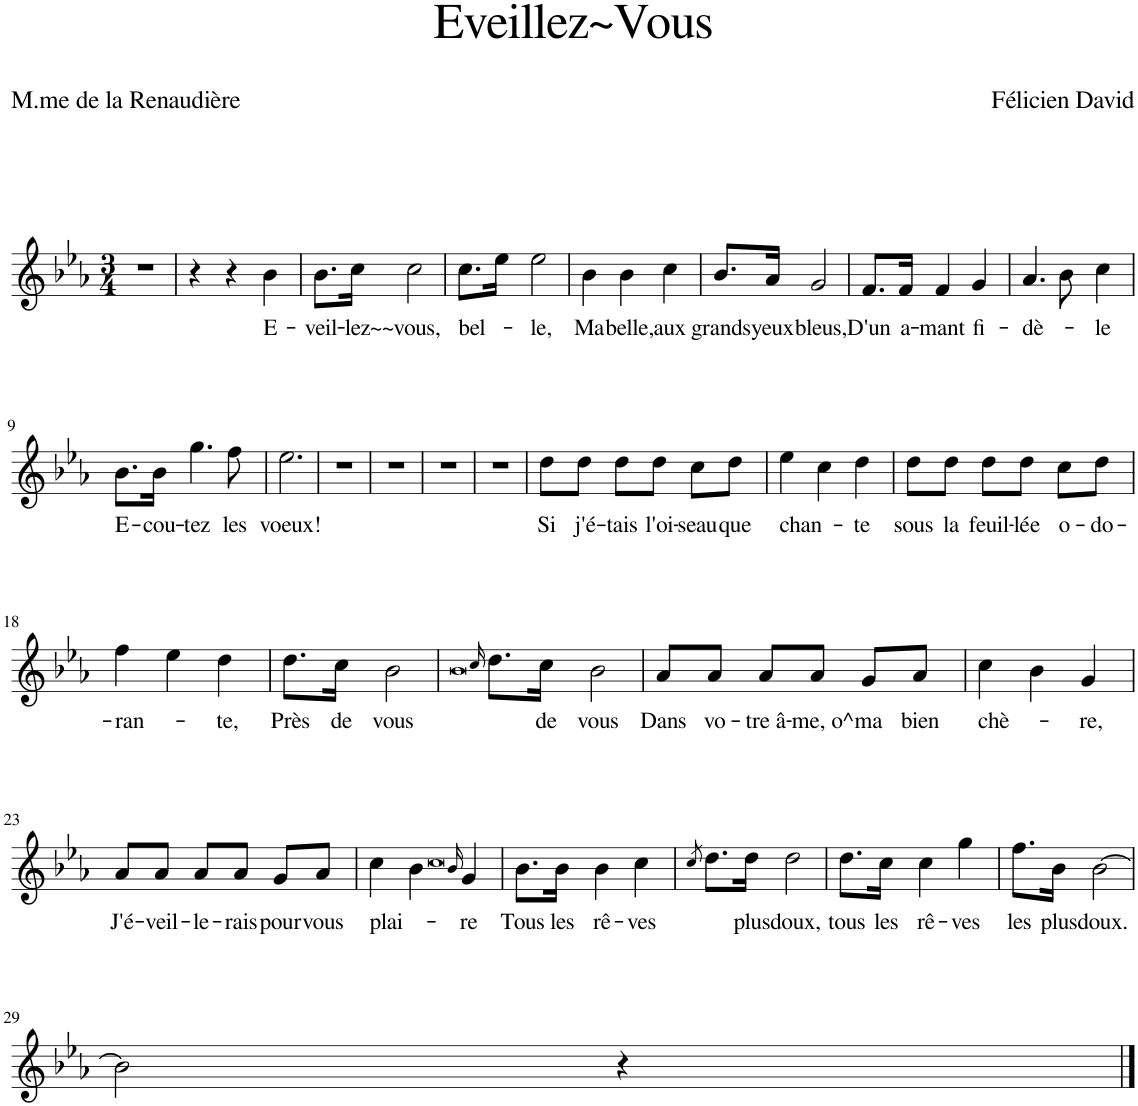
**kern	**text
*part1	*part1
*staff1	*staff1
*I"Piano	*
*I'Pno	*
*clefG2	*
*k[b-e-a-]	*
*M3/4	*
=1	=1
2.r	.
=2	=2
4r	.
4r	.
!	!LO:LY:b
4b-\	E-
=3	=3
!	!LO:LY:b
8.b-\L	-veil-
!	!LO:LY:b
16cc\Jk	-lez~
!	!LO:LY:b
2cc\	~vous,
=4	=4
!	!LO:LY:b
8.cc\L	bel-
16ee-\Jk	.
!	!LO:LY:b
2ee-\	-le,
=5	=5
!	!LO:LY:b
4b-\	Ma
!	!LO:LY:b
4b-\	belle,
!	!LO:LY:b
4cc\	aux
=6	=6
!	!LO:LY:b
8.b-/L	grands
!	!LO:LY:b
16a-/Jk	yeux
!	!LO:LY:b
2g/	bleus,
=7	=7
!	!LO:LY:b
8.f/L	D'un
!	!LO:LY:b
16f/Jk	a-
!	!LO:LY:b
4f/	-mant
!	!LO:LY:b
4g/	fi-
=8	=8
!	!LO:LY:b
4.a-/	-dè-
8b-\	.
!	!LO:LY:b
4cc\	-le
!!LO:LB:g=z
=9	=9
!	!LO:LY:b
8.b-\L	E-
!	!LO:LY:b
16b-\Jk	-cou-
!	!LO:LY:b
4.gg\	-tez
!	!LO:LY:b
8ff\	les
=10	=10
!	!LO:LY:b
2.ee-\	voeux!
=11	=11
2.r	.
=12	=12
2.r	.
=13	=13
2.r	.
=14	=14
2.r	.
=15	=15
!	!LO:LY:b
8dd\L	Si
!	!LO:LY:b
8dd\J	j'é-
!	!LO:LY:b
8dd\L	-tais
!	!LO:LY:b
8dd\J	l'oi-
!	!LO:LY:b
8cc\L	-seau
!	!LO:LY:b
8dd\J	que
=16	=16
!	!LO:LY:b
4ee-\	chan-
4cc\	.
!	!LO:LY:b
4dd\	-te
=17	=17
!	!LO:LY:b
8dd\L	sous
!	!LO:LY:b
8dd\J	la
!	!LO:LY:b
8dd\L	feuil-
!	!LO:LY:b
8dd\J	-lée
!	!LO:LY:b
8cc\L	o-
!	!LO:LY:b
8dd\J	-do-
!!LO:LB:g=z
=18	=18
!	!LO:LY:b
4ff\	-ran-
4ee-\	.
!	!LO:LY:b
4dd\	-te,
=19	=19
!	!LO:LY:b
8.dd\L	Près
!	!LO:LY:b
16cc\Jk	de
!	!LO:LY:b
2b-\	vous
=20	=20
0qb-	.
16qcc/	.
8.dd\L	.
!	!LO:LY:b
16cc\Jk	de
!	!LO:LY:b
2b-\	vous
=21	=21
!	!LO:LY:b
8a-/L	Dans
!	!LO:LY:b
8a-/J	vo-
!	!LO:LY:b
8a-/L	-tre â-
!	!LO:LY:b
8a-/J	-me, o^
!	!LO:LY:b
8g/L	ma
!	!LO:LY:b
8a-/J	bien
=22	=22
!	!LO:LY:b
4cc\	chè-
4b-\	.
!	!LO:LY:b
4g/	-re,
!!LO:LB:g=z
=23	=23
!	!LO:LY:b
8a-/L	J'é-
!	!LO:LY:b
8a-/J	-veil-
!	!LO:LY:b
8a-/L	-le-
!	!LO:LY:b
8a-/J	-rais
!	!LO:LY:b
8g/L	pour
!	!LO:LY:b
8a-/J	vous
=24	=24
!	!LO:LY:b
4cc\	plai-
4b-\	.
0qcc	.
16qb-/	.
!	!LO:LY:b
4g/	-re
=25	=25
!	!LO:LY:b
8.b-\L	Tous
!	!LO:LY:b
16b-\Jk	les
!	!LO:LY:b
4b-\	rê-
!	!LO:LY:b
4cc\	-ves
=26	=26
8qcc/	.
8.dd\L	.
!	!LO:LY:b
16dd\Jk	plus
!	!LO:LY:b
2dd\	doux,
=27	=27
!	!LO:LY:b
8.dd\L	tous
!	!LO:LY:b
16cc\Jk	les
!	!LO:LY:b
4cc\	rê-
!	!LO:LY:b
4gg\	-ves
=28	=28
!	!LO:LY:b
8.ff\L	les
!	!LO:LY:b
16b-\Jk	plus
!	!LO:LY:b
[2b-\	doux.
!!LO:LB:g=z
=29	=29
2b-\]	.
4r	.
==	==
*-	*-
